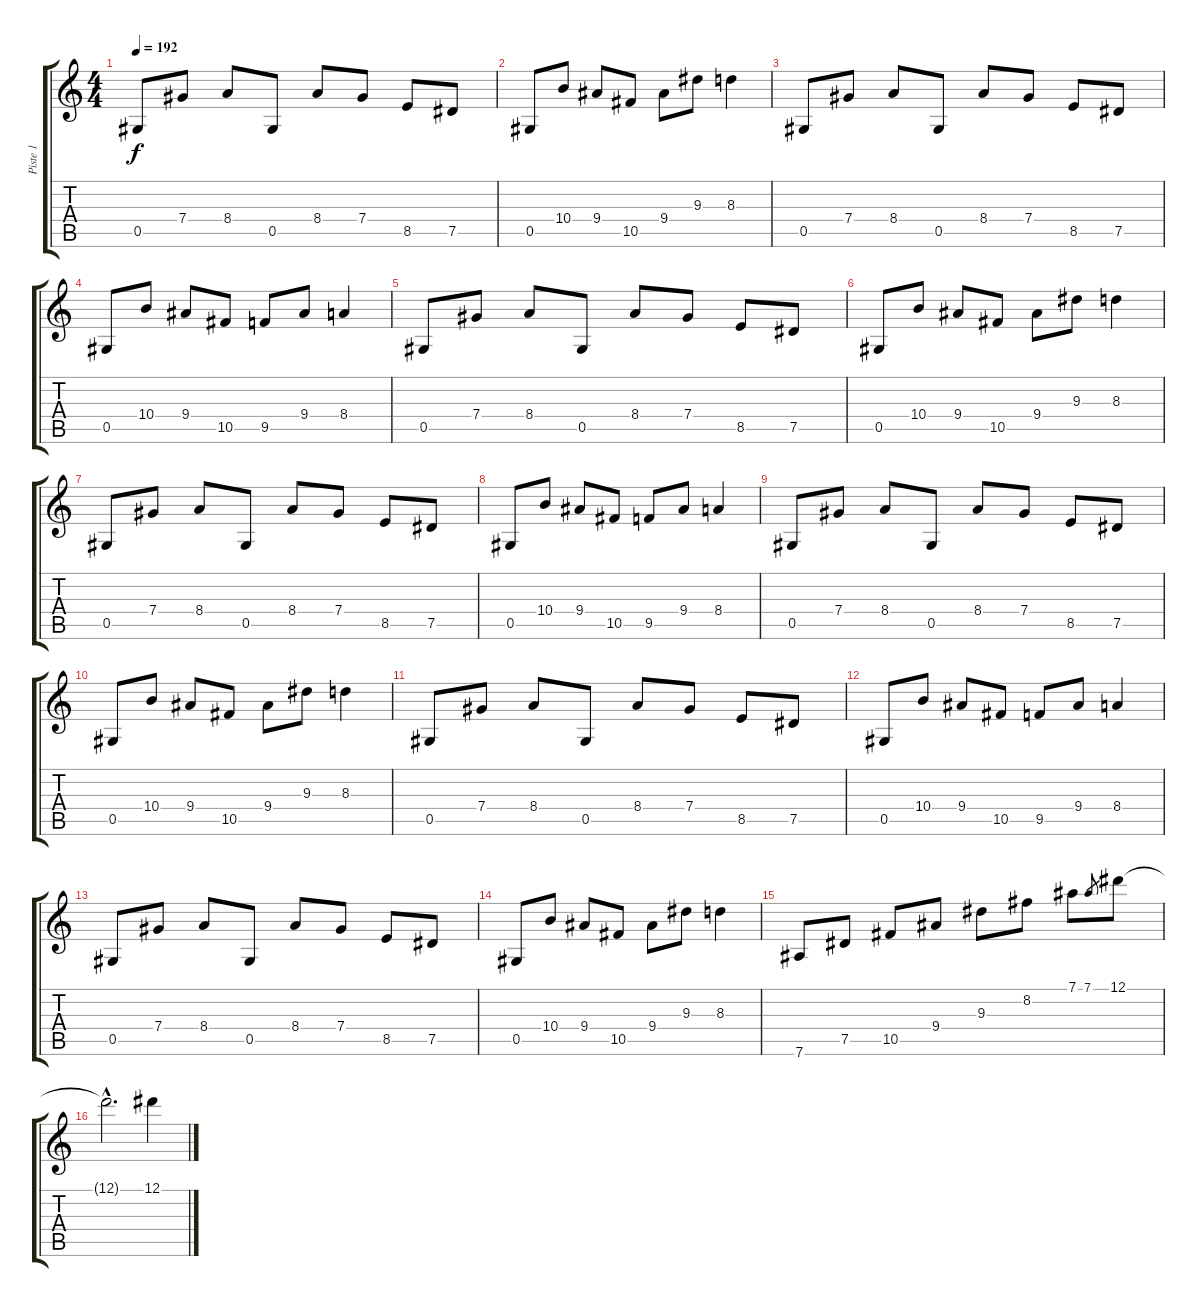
\track ("Piste 1" "Piste 1") {instrument distortionguitar}
\staff {score tabs}
\tuning (Eb4 Bb3 Gb3 Db3 Ab2 Eb2) {hide}
\ts (4 4)
\tempo 192
\clef g2
\ks c
0.5.8{dy f} 7.4.8 8.4.8 0.5.8 8.4.8 7.4.8 8.5.8 7.5.8 |
0.5.8 10.4.8 9.4.8 10.5.8 9.4.8 9.3.8 8.3.4 |
0.5.8 7.4.8 8.4.8 0.5.8 8.4.8 7.4.8 8.5.8 7.5.8 |
0.5.8 10.4.8 9.4.8 10.5.8 9.5.8 9.4.8 8.4.4 |
0.5.8 7.4.8 8.4.8 0.5.8 8.4.8 7.4.8 8.5.8 7.5.8 |
0.5.8 10.4.8 9.4.8 10.5.8 9.4.8 9.3.8 8.3.4 |
0.5.8 7.4.8 8.4.8 0.5.8 8.4.8 7.4.8 8.5.8 7.5.8 |
0.5.8 10.4.8 9.4.8 10.5.8 9.5.8 9.4.8 8.4.4 |
0.5.8 7.4.8 8.4.8 0.5.8 8.4.8 7.4.8 8.5.8 7.5.8 |
0.5.8 10.4.8 9.4.8 10.5.8 9.4.8 9.3.8 8.3.4 |
0.5.8 7.4.8 8.4.8 0.5.8 8.4.8 7.4.8 8.5.8 7.5.8 |
0.5.8 10.4.8 9.4.8 10.5.8 9.5.8 9.4.8 8.4.4 |
0.5.8 7.4.8 8.4.8 0.5.8 8.4.8 7.4.8 8.5.8 7.5.8 |
0.5.8 10.4.8 9.4.8 10.5.8 9.4.8 9.3.8 8.3.4 |
7.6.8 7.5.8 10.5.8 9.4.8 9.3.8 8.2.8 7.1.8 7.1.8{gr} 12.1.8 |
12.1{hac t}.2{d} 12.1.4
